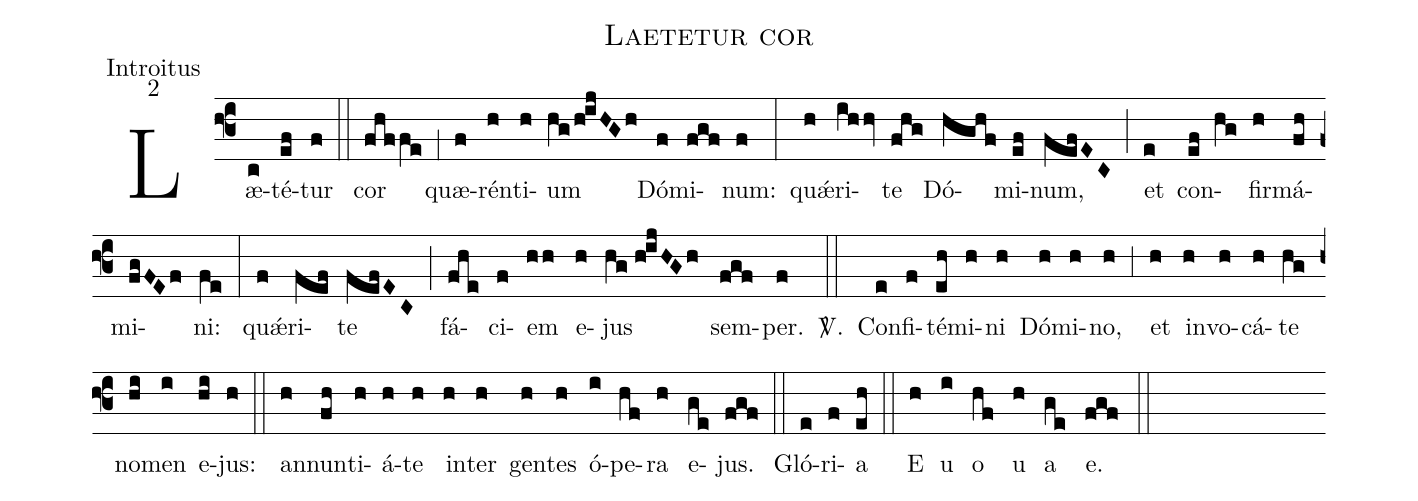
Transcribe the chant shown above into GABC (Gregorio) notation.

name:Laetetur cor;
office-part:Introitus;
mode:2;
%%
(f3) Læ(c)té(ef)tur(f) (::) cor(fhffe) (;1) quæ(f)rén(h)ti(h)um(hg/h!ijHGh) Dó(f)mi(fgf)num:(f) (:) qu<sp>'ae</sp>(h)ri(ihhv)te(fhg) Dó(hghf)mi(ef)num,(fefEC) (;) et(e) con(ef hg)fir(h)má(fh)mi(fgFEf)ni:(fe) (:) qu<sp>'ae</sp>(f)ri(fef)te(fefEC) (;) fá(fhe)ci(f)em(hh) e(h)jus(hg//h!ijHGh) sem(fgf)per.(f) <sp>V/</sp>.(::) Con(e)fi(f)té(eh)mi(h)ni(h) Dó(h)mi(h)no,(h) (;3) et(h) in(h)vo(h)cá(h)te(hg) no(hi)men(i) e(hi)jus:(h) (::) an(h)nun(fh)ti(h)á(h)te(h) in(h)ter(h) gen(h)tes(h) ó(i)pe(hf)ra(h) e(ge)jus.(fgf) (::) Gló(e)ri(f)a(eh) (::) E(h) u(i) o(hf) u(h) a(ge) e.(fgf) (::)
